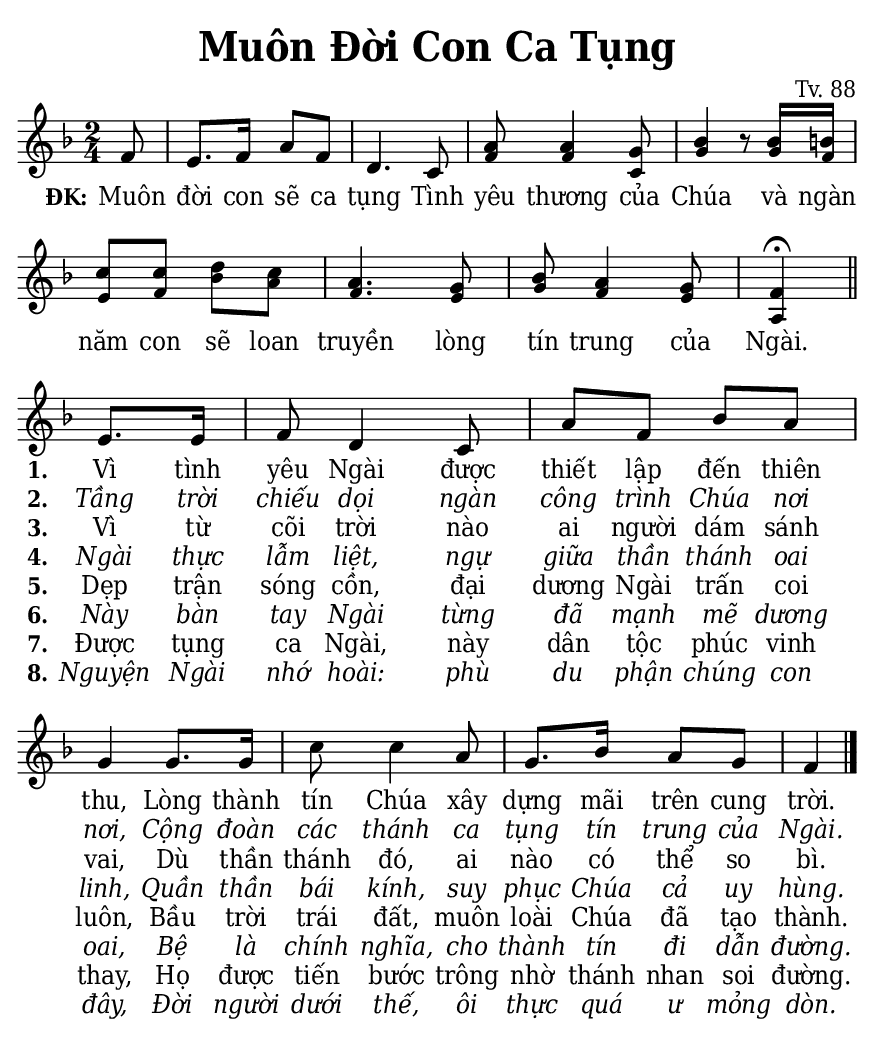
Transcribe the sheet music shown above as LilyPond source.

% Cài đặt chung\
\version "2.22.1"
\include "english.ly"

\header {
  title = \markup { \fontsize #1 "Muôn Đời Con Ca Tụng" }
  composer = "Tv. 88"
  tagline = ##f
}

% Nhạc phiên khúc
nhacPhienKhucSop = \relative c' {
  \partial 8 f8 |
  e8. f16 a8 f |
  d4. c8 |
  a'8 a4 g8 |
  bf4 r8 bf16 b! |
  c8 c d c |
  a4. g8 |
  bf a4 g8 |
  f4 \fermata \bar "||" \break
  
  e8. e16 |
  f8 d4 c8 |
  a' f bf a |
  g4 g8. g16 |
  c8 c4 a8 |
  g8. bf16 a8 g |
  f4 \bar "|."
}

nhacPhienKhucAlto = \relative c' {
  f8 |
  e8. f16 a8 f |
  d4. c8 |
  f8 f4 c8 |
  g'4 r8 g16 f |
  e8 f bf a |
  f4. e8 |
  g f4 e8 |
  a,4
}

% Lời phiên khúc
loiPhienKhucSop = \lyrics {
  \set stanza = "ĐK:"
  Muôn đời con sẽ ca tụng Tình yêu thương của Chúa
  và ngàn năm con sẽ loan truyền lòng tín trung của Ngài.
  <<
    {
      \set stanza = "1."
      Vì tình yêu Ngài được thiết lập đến thiên thu,
      Lòng thành tín Chúa xây dựng mãi trên cung trời.
    }
    \new Lyrics {
	    \set associatedVoice = "beSop"
	    \set stanza = "2."
      \override Lyrics.LyricText.font-shape = #'italic
	    Tầng trời chiếu dọi ngàn công trình Chúa nơi nơi,
	    Cộng đoàn các thánh ca tụng tín trung của Ngài.
    }
    \new Lyrics {
	    \set associatedVoice = "beSop"
	    \set stanza = "3."
	    Vì từ cõi trời nào ai người dám sánh vai,
	    Dù thần thánh đó, ai nào có thể so bì.
    }
    \new Lyrics {
	    \set associatedVoice = "beSop"
	    \set stanza = "4."
      \override Lyrics.LyricText.font-shape = #'italic
	    Ngài thực lẫm liệt, ngự giữa thần thánh oai linh,
	    Quần thần bái kính, suy phục Chúa cả uy hùng.
    }
    \new Lyrics {
	    \set associatedVoice = "beSop"
	    \set stanza = "5."
	    Dẹp trận sóng cồn, đại dương Ngài trấn coi luôn,
	    Bầu trời trái đất, muôn loài Chúa đã tạo thành.
    }
    \new Lyrics {
	    \set associatedVoice = "beSop"
	    \set stanza = "6."
      \override Lyrics.LyricText.font-shape = #'italic
	    Này bàn tay Ngài từng đã mạnh mẽ dương oai,
	    Bệ là chính nghĩa, cho thành tín đi dẫn đường.
    }
    \new Lyrics {
	    \set associatedVoice = "beSop"
	    \set stanza = "7."
	    Được tụng ca Ngài, này dân tộc phúc vinh thay,
	    Họ được tiến bước trông nhờ thánh nhan soi đường.
    }
    \new Lyrics {
	    \set associatedVoice = "beSop"
	    \set stanza = "8."
      \override Lyrics.LyricText.font-shape = #'italic
	    Nguyện Ngài nhớ hoài: phù du phận chúng con đây,
	    Đời người dưới thế, ôi thực quá ư mỏng dòn.
    }
  >>
}

% Dàn trang
\paper {
  #(set-paper-size "a5")
  top-margin = 3\mm
  bottom-margin = 3\mm
  left-margin = 3\mm
  right-margin = 3\mm
  indent = #0
  #(define fonts
	 (make-pango-font-tree "Deja Vu Serif Condensed"
	 		       "Deja Vu Serif Condensed"
			       "Deja Vu Serif Condensed"
			       (/ 20 20)))
  print-page-number = ##f
  system-system-spacing = #'((basic-distance . 0.1) (padding . 3))
}

TongNhip = {
  \key f \major \time 2/4
  \set Timing.beamExceptions = #'()
  \set Timing.baseMoment = #(ly:make-moment 1/4)
}

% Đổi kích thước nốt cho bè phụ
notBePhu =
#(define-music-function (font-size music) (number? ly:music?)
   (for-some-music
     (lambda (m)
       (if (music-is-of-type? m 'rhythmic-event)
           (begin
             (set! (ly:music-property m 'tweaks)
                   (cons `(font-size . ,font-size)
                         (ly:music-property m 'tweaks)))
             #t)
           #f))
     music)
   music)

\score {
  \new ChoirStaff <<
    \new Staff \with {
        \consists "Merge_rests_engraver"
        printPartCombineTexts = ##f
      }
      <<
      \new Voice \TongNhip \partCombine 
        \nhacPhienKhucSop
        \notBePhu -1 { \nhacPhienKhucAlto }
      \new NullVoice = beSop \nhacPhienKhucSop
      \new Lyrics \lyricsto beSop \loiPhienKhucSop
      >>
  >>
  \layout {
    \override Lyrics.LyricSpace.minimum-distance = #1
    \override Score.BarNumber.break-visibility = ##(#f #f #f)
    \override Score.SpacingSpanner.uniform-stretching = ##t
  } 
}
